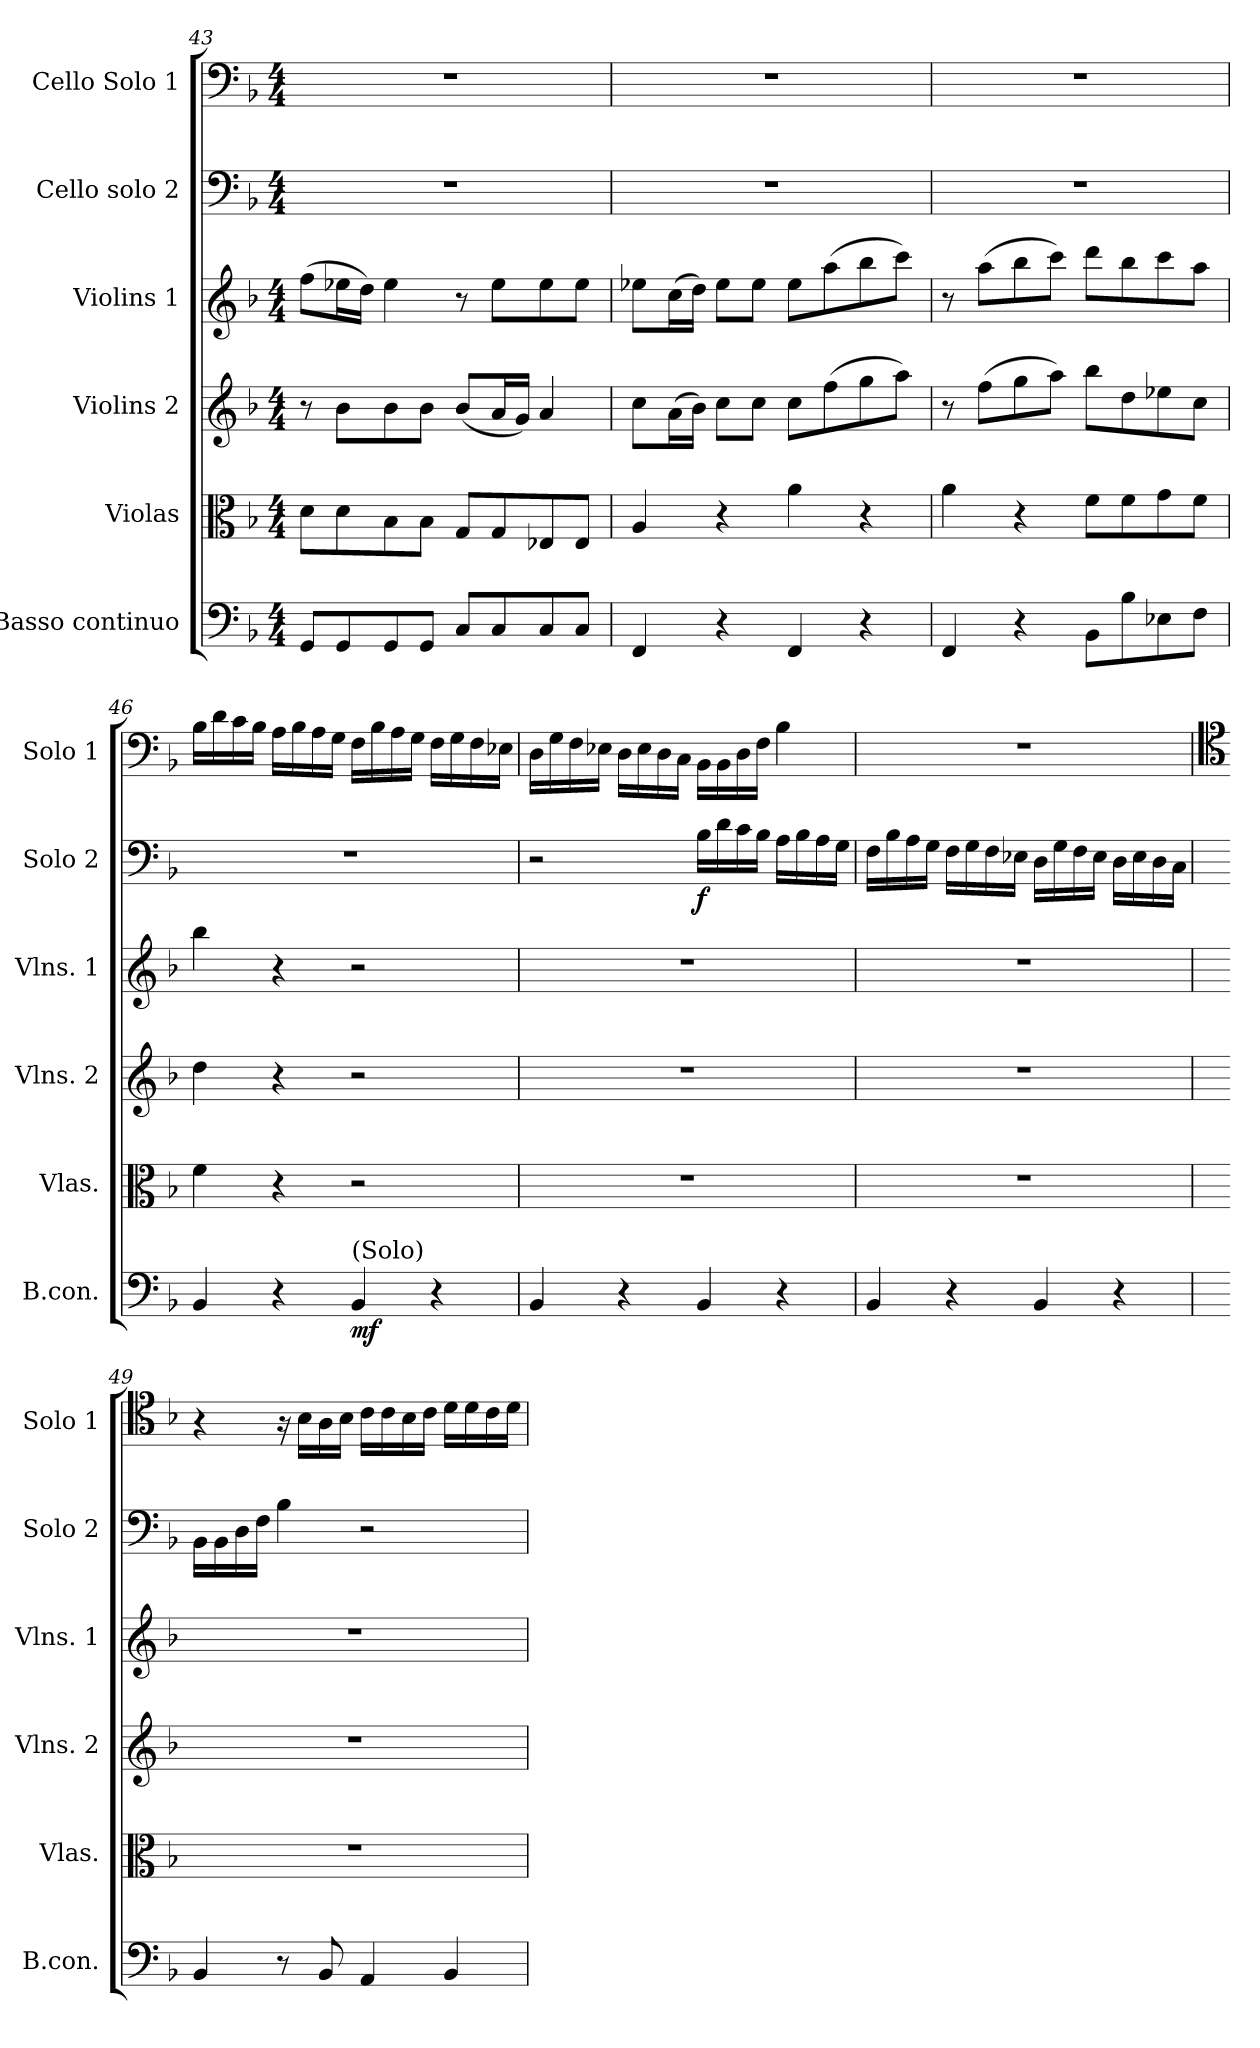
**kern	**dynam	**kern	**kern	**kern	**kern	**dynam	**kern
*part6	*part6	*part5	*part4	*part3	*part2	*part2	*part1
*staff6	*staff6	*staff5	*staff4	*staff3	*staff2	*staff2	*staff1
*I"Basso continuo	*	*I"Violas	*I"Violins 2	*I"Violins 1	*I"Cello solo 2	*	*I"Cello Solo 1
*I'B.con.	*	*I'Vlas.	*I'Vlns. 2	*I'Vlns. 1	*I'Solo 2	*	*I'Solo 1
*clefF4	*	*clefC3	*clefG2	*clefG2	*clefF4	*	*clefF4
*k[b-]	*	*k[b-]	*k[b-]	*k[b-]	*k[b-]	*	*k[b-]
*M4/4	*	*M4/4	*M4/4	*M4/4	*M4/4	*	*M4/4
=43	=43	=43	=43	=43	=43	=43	=43
8GG/L	.	8d\L	8r	(>8ff\L	1r	.	1r
8GG/	.	8d\	8b-\L	16ee-X\L	.	.	.
.	.	.	.	16dd\JJ)	.	.	.
8GG/	.	8B-\	8b-\	4ee-\	.	.	.
8GG/J	.	8B-\J	8b-\J	.	.	.	.
8C/L	.	8G/L	(<8b-/L	8r	.	.	.
8C/	.	8G/	16a/L	8ee-\L	.	.	.
.	.	.	16g/JJ)	.	.	.	.
8C/	.	8E-X/	4a/	8ee-\	.	.	.
8C/J	.	8E-/J	.	8ee-\J	.	.	.
=44	=44	=44	=44	=44	=44	=44	=44
4FF/	.	4A/	8cc\L	8ee-X\L	1r	.	1r
.	.	.	(>16a\L	(>16cc\L	.	.	.
.	.	.	16b-\JJ)	16dd\JJ)	.	.	.
4r	.	4r	8cc\L	8ee-\L	.	.	.
.	.	.	8cc\J	8ee-\J	.	.	.
4FF/	.	4a\	8cc\L	8ee-\L	.	.	.
.	.	.	(>8ff\	(>8aa\	.	.	.
4r	.	4r	8gg\	8bb-\	.	.	.
.	.	.	8aa\J)	8ccc\J)	.	.	.
=45	=45	=45	=45	=45	=45	=45	=45
4FF/	.	4a\	8r	8r	1r	.	1r
.	.	.	(>8ff\L	(>8aa\L	.	.	.
4r	.	4r	8gg\	8bb-\	.	.	.
.	.	.	8aa\J)	8ccc\J)	.	.	.
8BB-\L	.	8f\L	8bb-\L	8ddd\L	.	.	.
8B-\	.	8f\	8dd\	8bb-\	.	.	.
8E-X\	.	8g\	8ee-X\	8ccc\	.	.	.
8F\J	.	8f\J	8cc\J	8aa\J	.	.	.
!!LO:PB:g=z
=46	=46	=46	=46	=46	=46	=46	=46
4BB-/	.	4f\	4dd\	4bb-\	1r	.	16B-\LL
.	.	.	.	.	.	.	16d\
.	.	.	.	.	.	.	16c\
.	.	.	.	.	.	.	16B-\JJ
4r	.	4r	4r	4r	.	.	16A\LL
.	.	.	.	.	.	.	16B-\
.	.	.	.	.	.	.	16A\
.	.	.	.	.	.	.	16G\JJ
!LO:TX:a:t=(Solo)	!	!	!	!	!	!	!
!	!LO:DY:b	!	!	!	!	!	!
4BB-/	mf	2r	2r	2r	.	.	16F\LL
.	.	.	.	.	.	.	16B-\
.	.	.	.	.	.	.	16A\
.	.	.	.	.	.	.	16G\JJ
4r	.	.	.	.	.	.	16F\LL
.	.	.	.	.	.	.	16G\
.	.	.	.	.	.	.	16F\
.	.	.	.	.	.	.	16E-X\JJ
=47	=47	=47	=47	=47	=47	=47	=47
4BB-/	.	1r	1r	1r	2r	.	16D\LL
.	.	.	.	.	.	.	16G\
.	.	.	.	.	.	.	16F\
.	.	.	.	.	.	.	16E-X\JJ
4r	.	.	.	.	.	.	16D\LL
.	.	.	.	.	.	.	16E-\
.	.	.	.	.	.	.	16D\
.	.	.	.	.	.	.	16C\JJ
!	!	!	!	!	!	!LO:DY:b	!
4BB-/	.	.	.	.	16B-\LL	f	16BB-\LL
.	.	.	.	.	16d\	.	16BB-\
.	.	.	.	.	16c\	.	16D\
.	.	.	.	.	16B-\JJ	.	16F\JJ
4r	.	.	.	.	16A\LL	.	4B-\
.	.	.	.	.	16B-\	.	.
.	.	.	.	.	16A\	.	.
.	.	.	.	.	16G\JJ	.	.
!!LO:LB:g=z
=48	=48	=48	=48	=48	=48	=48	=48
4BB-/	.	1r	1r	1r	16F\LL	.	1r
.	.	.	.	.	16B-\	.	.
.	.	.	.	.	16A\	.	.
.	.	.	.	.	16G\JJ	.	.
4r	.	.	.	.	16F\LL	.	.
.	.	.	.	.	16G\	.	.
.	.	.	.	.	16F\	.	.
.	.	.	.	.	16E-X\JJ	.	.
4BB-/	.	.	.	.	16D\LL	.	.
.	.	.	.	.	16G\	.	.
.	.	.	.	.	16F\	.	.
.	.	.	.	.	16E-\JJ	.	.
4r	.	.	.	.	16D\LL	.	.
.	.	.	.	.	16E-\	.	.
.	.	.	.	.	16D\	.	.
.	.	.	.	.	16C\JJ	.	.
=49	=49	=49	=49	=49	=49	=49	=49
*	*	*	*	*	*	*	*clefC4
4BB-/	.	1r	1r	1r	16BB-\LL	.	4r
.	.	.	.	.	16BB-\	.	.
.	.	.	.	.	16D\	.	.
.	.	.	.	.	16F\JJ	.	.
8r	.	.	.	.	4B-\	.	16r
.	.	.	.	.	.	.	16B-\LL
8BB-/	.	.	.	.	.	.	16A\
.	.	.	.	.	.	.	16B-\JJ
4AA/	.	.	.	.	2r	.	16c\LL
.	.	.	.	.	.	.	16c\
.	.	.	.	.	.	.	16B-\
.	.	.	.	.	.	.	16c\JJ
4BB-/	.	.	.	.	.	.	16d\LL
.	.	.	.	.	.	.	16d\
.	.	.	.	.	.	.	16c\
.	.	.	.	.	.	.	16d\JJ
=	=	=	=	=	=	=	=
*-	*-	*-	*-	*-	*-	*-	*-
